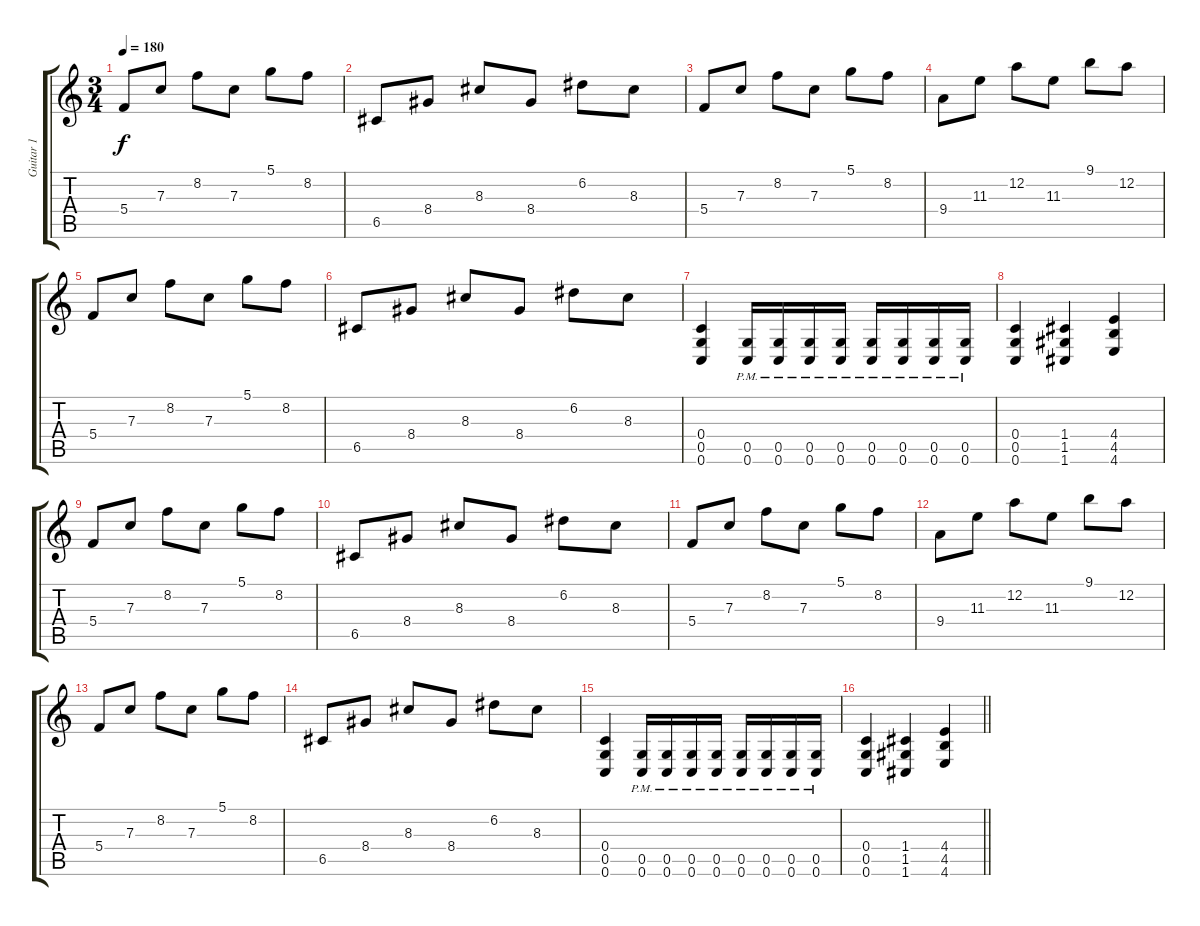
\track ("Guitar 1" "Guitar 1") {instrument distortionguitar}
\staff {score tabs}
\tuning (D4 A3 F3 C3 G2 C2) {hide}
\ts (3 4)
\tempo 180
\clef g2
\ks c
5.4.8{dy f} 7.3.8 8.2.8 7.3.8 5.1.8 8.2.8 |
6.5.8 8.4.8 8.3.8 8.4.8 6.2.8 8.3.8 |
5.4.8 7.3.8 8.2.8 7.3.8 5.1.8 8.2.8 |
9.4.8 11.3.8 12.2.8 11.3.8 9.1.8 12.2.8 |
5.4.8 7.3.8 8.2.8 7.3.8 5.1.8 8.2.8 |
6.5.8 8.4.8 8.3.8 8.4.8 6.2.8 8.3.8 |
(0.4 0.5 0.6).4 (0.5{pm} 0.6{pm}).16 (0.5{pm} 0.6{pm}).16 (0.5{pm} 0.6{pm}).16 (0.5{pm} 0.6{pm}).16 (0.5{pm} 0.6{pm}).16 (0.5{pm} 0.6{pm}).16 (0.5{pm} 0.6{pm}).16 (0.5{pm} 0.6{pm}).16 |
(0.4 0.5 0.6).4 (1.4 1.5 1.6).4 (4.4 4.5 4.6).4 |
5.4.8 7.3.8 8.2.8 7.3.8 5.1.8 8.2.8 |
6.5.8 8.4.8 8.3.8 8.4.8 6.2.8 8.3.8 |
5.4.8 7.3.8 8.2.8 7.3.8 5.1.8 8.2.8 |
9.4.8 11.3.8 12.2.8 11.3.8 9.1.8 12.2.8 |
5.4.8 7.3.8 8.2.8 7.3.8 5.1.8 8.2.8 |
6.5.8 8.4.8 8.3.8 8.4.8 6.2.8 8.3.8 |
(0.4 0.5 0.6).4 (0.5{pm} 0.6{pm}).16 (0.5{pm} 0.6{pm}).16 (0.5{pm} 0.6{pm}).16 (0.5{pm} 0.6{pm}).16 (0.5{pm} 0.6{pm}).16 (0.5{pm} 0.6{pm}).16 (0.5{pm} 0.6{pm}).16 (0.5{pm} 0.6{pm}).16 |
\barLineRight lightlight
(0.4 0.5 0.6).4 (1.4 1.5 1.6).4 (4.4 4.5 4.6).4
